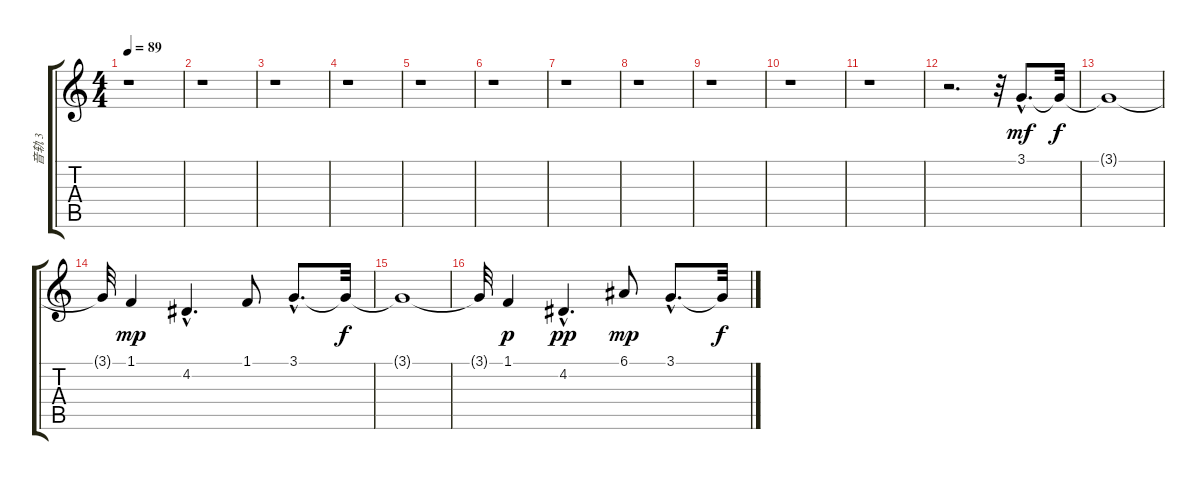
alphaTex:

\track ("音轨 3" "音轨 3") {instrument synthstrings1}
\staff {score tabs}
\tuning (E4 B3 G3 D3 A2 E2) {hide}
\ts (4 4)
\tempo 89
\clef g2
\ks c
r.1{dy pp} |
r.1 |
r.1 |
r.1 |
r.1 |
r.1 |
r.1 |
r.1 |
r.1 |
r.1 |
r.1 |
r.2{d} r.32 3.1{hac}.8{d dy mf} 3.1{t}.32{dy f} |
3.1{t}.1 |
3.1{t}.32 1.1.4{dy mp} 4.2{hac}.4{d} 1.1.8 3.1{hac}.8{d} 3.1{t}.32{dy f} |
3.1{t}.1 |
3.1{t}.32 1.1.4{dy p} 4.2{hac}.4{d dy pp} 6.1.8{dy mp} 3.1{hac}.8{d} 3.1{t}.32{dy f}
